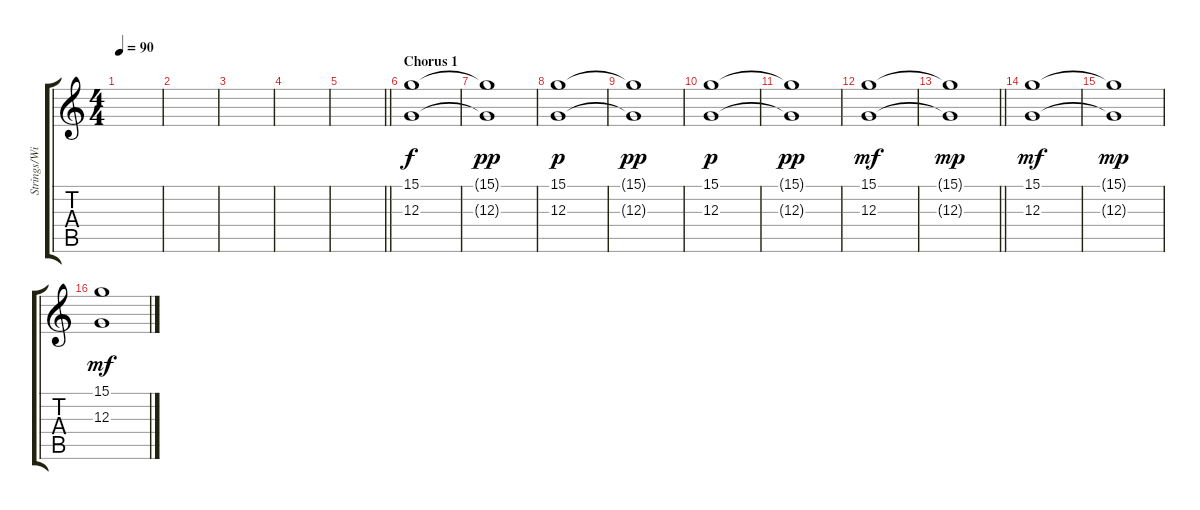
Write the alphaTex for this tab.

\track ("Strings/Wind" "Strings/Wi") {instrument stringensemble1}
\staff {score tabs}
\tuning (E4 B3 G3 D3 A2 E2) {hide}
\ts (4 4)
\tempo 90
\clef g2
\ks c
|
|
|
|
\barLineRight lightlight
|
\section ("" "Chorus 1")
(15.1 12.3).1 |
(15.1{t} 12.3{t}).1{dy pp} |
(15.1 12.3).1{dy p} |
(15.1{t} 12.3{t}).1{dy pp} |
(15.1 12.3).1{dy p} |
(15.1{t} 12.3{t}).1{dy pp} |
(15.1 12.3).1{dy mf} |
\barLineRight lightlight
(15.1{t} 12.3{t}).1{dy mp} |
(15.1 12.3).1{dy mf} |
(15.1{t} 12.3{t}).1{dy mp} |
(15.1 12.3).1{dy mf}
